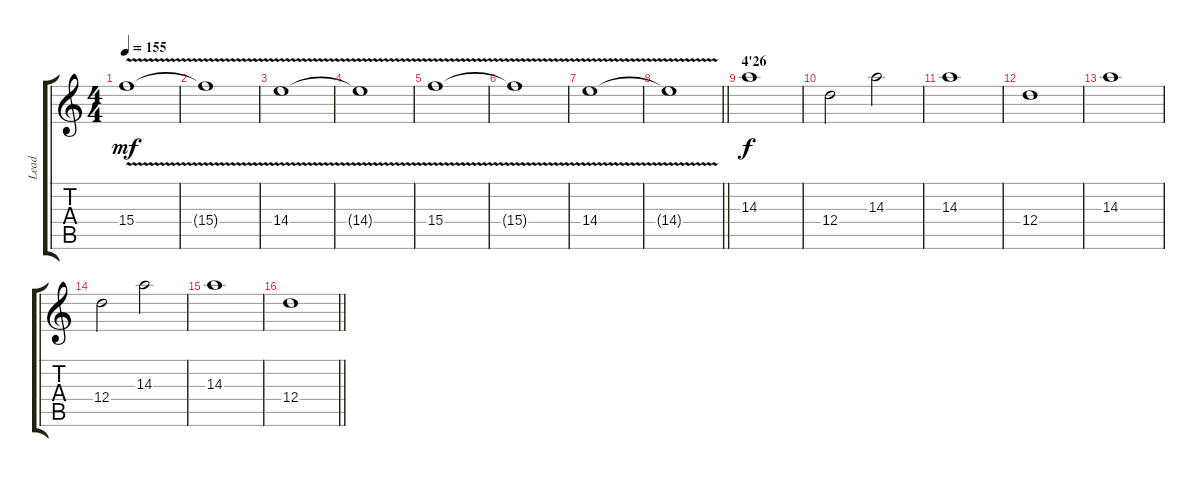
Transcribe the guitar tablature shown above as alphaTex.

\track ("Lead" "Lead") {instrument distortionguitar}
\staff {score tabs}
\tuning (E4 B3 G3 D3 A2 E2) {hide}
\ts (4 4)
\tempo 155
\clef g2
\ks c
15.4{v}.1{dy mf} |
15.4{t}.1 |
14.4{v}.1 |
14.4{t}.1 |
15.4{v}.1 |
15.4{t}.1 |
14.4{v}.1 |
\barLineRight lightlight
14.4{t}.1 |
\section ("" "4'26")
14.3.1{dy f} |
12.4.2 14.3.2 |
14.3.1 |
12.4.1 |
14.3.1 |
12.4.2 14.3.2 |
14.3.1 |
\barLineRight lightlight
12.4.1
